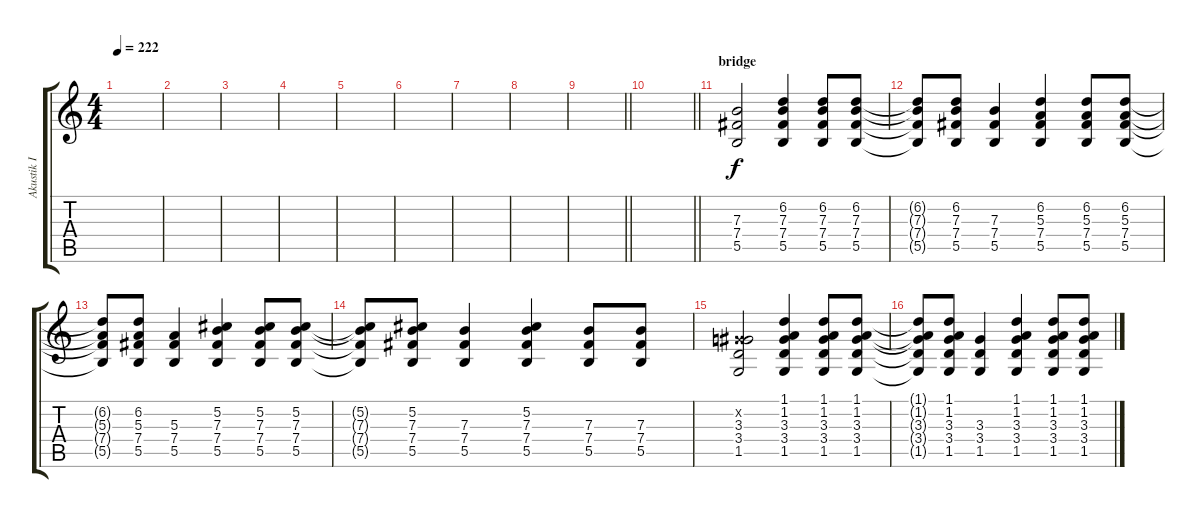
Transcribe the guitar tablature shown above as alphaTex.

\track ("Akustik I" "Akustik I") {instrument acousticguitarsteel}
\staff {score tabs}
\tuning (Db4 Ab3 E3 B2 Gb2 B1) {hide}
\ts (4 4)
\tempo 222
\clef g2
\ks c
|
|
|
|
|
|
|
|
\barLineRight lightlight
|
\barLineRight lightlight
|
\section ("" "bridge")
(7.3 7.4 5.5).2 (6.2 7.3 7.4 5.5).4 (6.2 7.3 7.4 5.5).8 (6.2 7.3 7.4 5.5).8 |
(6.2{t} 7.3{t} 7.4{t} 5.5{t}).8 (6.2 7.3 7.4 5.5).8 (7.3 7.4 5.5).4 (6.2 5.3 7.4 5.5).4 (6.2 5.3 7.4 5.5).8 (6.2 5.3 7.4 5.5).8 |
(6.2{t} 5.3{t} 7.4{t} 5.5{t}).8 (6.2 5.3 7.4 5.5).8 (5.3 7.4 5.5).4 (5.2 7.3 7.4 5.5).4 (5.2 7.3 7.4 5.5).8 (5.2 7.3 7.4 5.5).8 |
(5.2{t} 7.3{t} 7.4{t} 5.5{t}).8 (5.2 7.3 7.4 5.5).8 (7.3 7.4 5.5).4 (5.2 7.3 7.4 5.5).4 (7.3 7.4 5.5).8 (7.3 7.4 5.5).8 |
(0.2{x} 3.3 3.4 1.5).2 (1.1 1.2 3.3 3.4 1.5).4 (1.1 1.2 3.3 3.4 1.5).8 (1.1 1.2 3.3 3.4 1.5).8 |
(1.1{t} 1.2{t} 3.3{t} 3.4{t} 1.5{t}).8 (1.1 1.2 3.3 3.4 1.5).8 (3.3 3.4 1.5).4 (1.1 1.2 3.3 3.4 1.5).4 (1.1 1.2 3.3 3.4 1.5).8 (1.1 1.2 3.3 3.4 1.5).8
